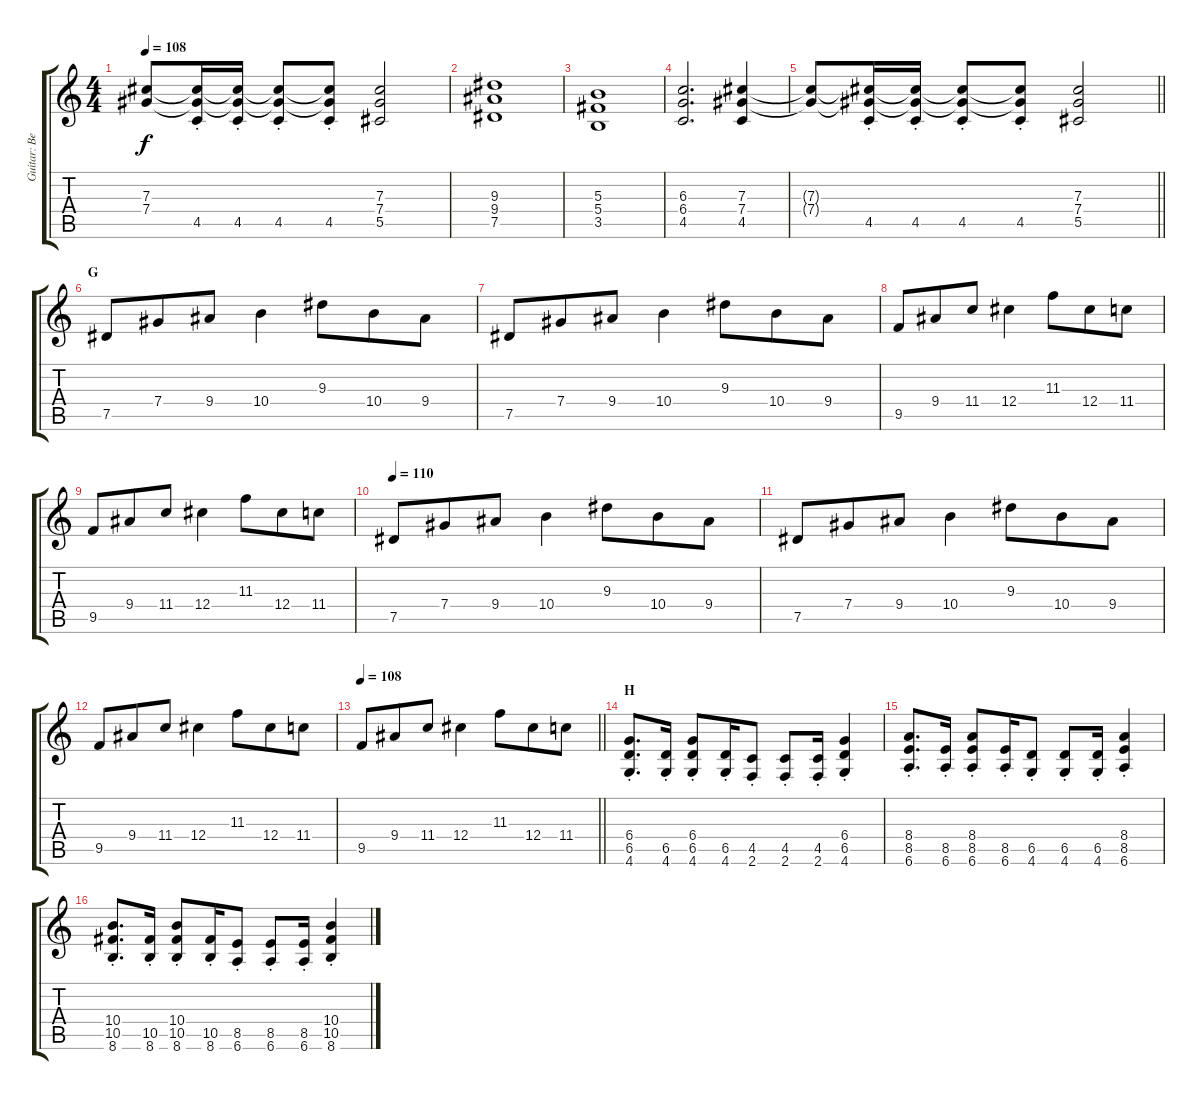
\track ("Guitar: Ben" "Guitar: Be") {instrument distortionguitar}
\staff {score tabs}
\tuning (Eb4 Bb3 Gb3 Db3 Ab2 Eb2) {hide}
\ts (4 4)
\tempo 108
\clef g2
\ks c
(7.3{t} 7.4{t}).8{dy f} (7.3{t} 7.4{t} 4.5{st}).16 (7.3{t} 7.4{t} 4.5{st}).16 (7.3{t} 7.4{t} 4.5{st}).8 (7.3{t} 7.4{t} 4.5{st}).8 (7.3 7.4 5.5).2 |
(9.3 9.4 7.5).1 |
(5.3 5.4 3.5).1 |
(6.3 6.4 4.5).2{d} (7.3 7.4 4.5).4 |
\barLineRight lightlight
(7.3{t} 7.4{t}).8 (7.3{t} 7.4{t} 4.5{st}).16 (7.3{t} 7.4{t} 4.5{st}).16 (7.3{t} 7.4{t} 4.5{st}).8 (7.3{t} 7.4{t} 4.5{st}).8 (7.3 7.4 5.5).2 |
\section ("" "G")
7.5.8 7.4.8{beam merge} 9.4.8 10.4.4 9.3.8{beam merge} 10.4.8 9.4.8 |
7.5.8 7.4.8{beam merge} 9.4.8 10.4.4 9.3.8{beam merge} 10.4.8 9.4.8 |
9.5.8 9.4.8{beam merge} 11.4.8 12.4.4 11.3.8{beam merge} 12.4.8 11.4.8 |
9.5.8 9.4.8{beam merge} 11.4.8 12.4.4 11.3.8{beam merge} 12.4.8 11.4.8 |
\tempo 110
7.5.8 7.4.8{beam merge} 9.4.8 10.4.4 9.3.8{beam merge} 10.4.8 9.4.8 |
7.5.8 7.4.8{beam merge} 9.4.8 10.4.4 9.3.8{beam merge} 10.4.8 9.4.8 |
9.5.8 9.4.8{beam merge} 11.4.8 12.4.4 11.3.8{beam merge} 12.4.8 11.4.8 |
\tempo 108
\barLineRight lightlight
9.5.8 9.4.8{beam merge} 11.4.8 12.4.4 11.3.8{beam merge} 12.4.8 11.4.8 |
\section ("" "H")
(6.4{st} 6.5{st} 4.6{st}).8{d} (6.5{st} 4.6{st}).16 (6.4{st} 6.5{st} 4.6{st}).8 (6.5{st} 4.6{st}).16 (4.5{st} 2.6{st}).8 (4.5{st} 2.6{st}).8 (4.5{st} 2.6{st}).16 (6.4{st} 6.5{st} 4.6{st}).4 |
(8.4{st} 8.5{st} 6.6{st}).8{d} (8.5{st} 6.6{st}).16 (8.4{st} 8.5{st} 6.6{st}).8 (8.5{st} 6.6{st}).16 (6.5{st} 4.6{st}).8 (6.5{st} 4.6{st}).8 (6.5{st} 4.6{st}).16 (8.4{st} 8.5{st} 6.6{st}).4 |
(10.4{st} 10.5{st} 8.6{st}).8{d} (10.5{st} 8.6{st}).16 (10.4{st} 10.5{st} 8.6{st}).8 (10.5{st} 8.6{st}).16 (8.5{st} 6.6{st}).8 (8.5{st} 6.6{st}).8 (8.5{st} 6.6{st}).16 (10.4{st} 10.5{st} 8.6{st}).4
